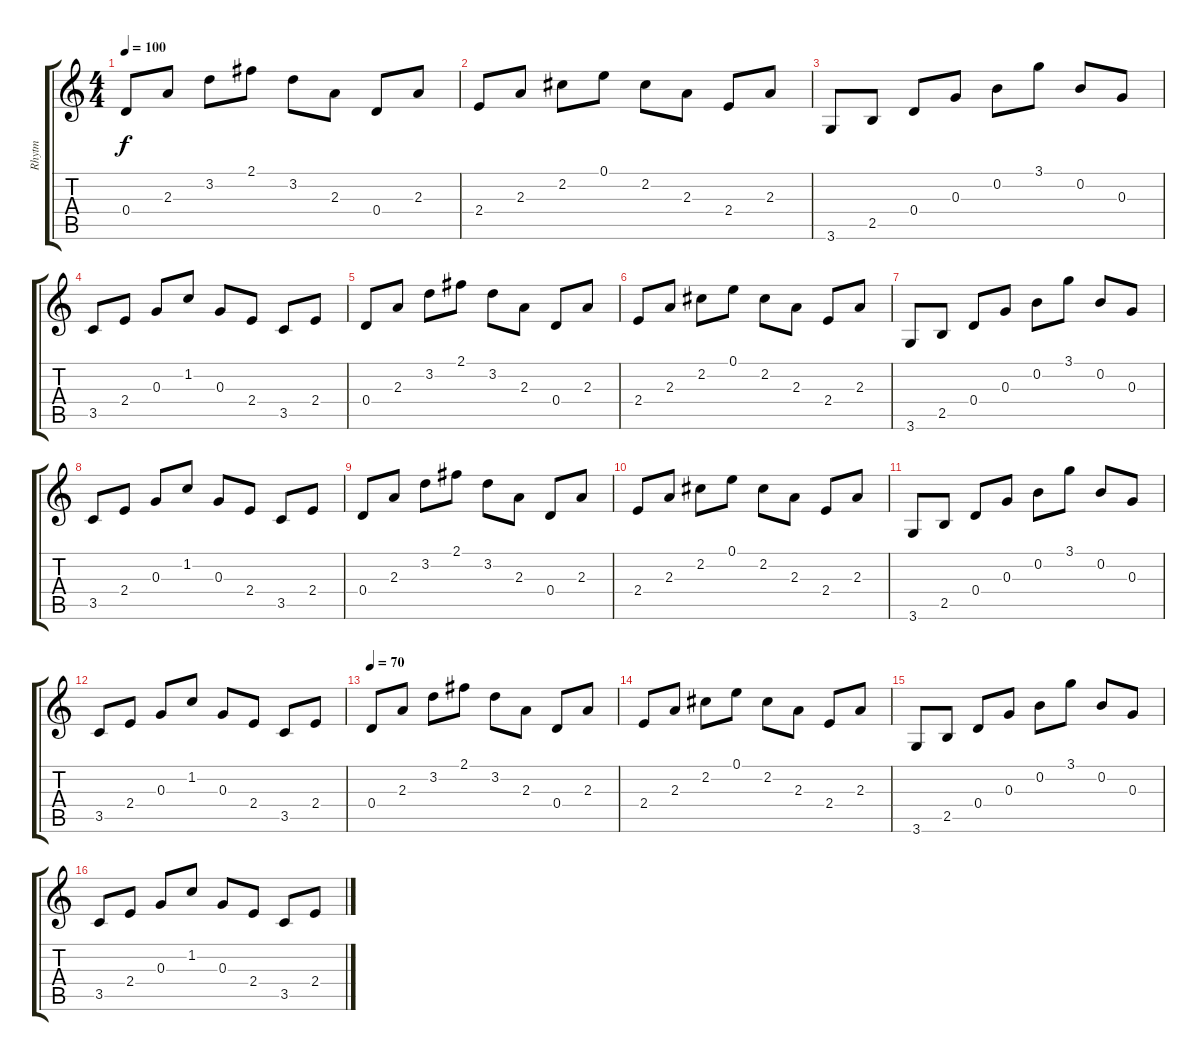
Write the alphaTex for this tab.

\track ("Rhytm" "Rhytm") {instrument acousticguitarnylon}
\staff {score tabs}
\tuning (E4 B3 G3 D3 A2 E2) {hide}
\ts (4 4)
\tempo 100
\clef g2
\ks c
0.4.8{dy f} 2.3.8 3.2.8 2.1.8 3.2.8 2.3.8 0.4.8 2.3.8 |
2.4.8 2.3.8 2.2.8 0.1.8 2.2.8 2.3.8 2.4.8 2.3.8 |
3.6.8 2.5.8 0.4.8 0.3.8 0.2.8 3.1.8 0.2.8 0.3.8 |
3.5.8 2.4.8 0.3.8 1.2.8 0.3.8 2.4.8 3.5.8 2.4.8 |
0.4.8 2.3.8 3.2.8 2.1.8 3.2.8 2.3.8 0.4.8 2.3.8 |
2.4.8 2.3.8 2.2.8 0.1.8 2.2.8 2.3.8 2.4.8 2.3.8 |
3.6.8 2.5.8 0.4.8 0.3.8 0.2.8 3.1.8 0.2.8 0.3.8 |
3.5.8 2.4.8 0.3.8 1.2.8 0.3.8 2.4.8 3.5.8 2.4.8 |
0.4.8 2.3.8 3.2.8 2.1.8 3.2.8 2.3.8 0.4.8 2.3.8 |
2.4.8 2.3.8 2.2.8 0.1.8 2.2.8 2.3.8 2.4.8 2.3.8 |
3.6.8 2.5.8 0.4.8 0.3.8 0.2.8 3.1.8 0.2.8 0.3.8 |
3.5.8 2.4.8 0.3.8 1.2.8 0.3.8 2.4.8 3.5.8 2.4.8 |
\tempo 70
0.4.8 2.3.8 3.2.8 2.1.8 3.2.8 2.3.8 0.4.8 2.3.8 |
2.4.8 2.3.8 2.2.8 0.1.8 2.2.8 2.3.8 2.4.8 2.3.8 |
3.6.8{volume 0} 2.5.8 0.4.8 0.3.8 0.2.8 3.1.8 0.2.8 0.3.8 |
3.5.8 2.4.8 0.3.8 1.2.8 0.3.8 2.4.8 3.5.8 2.4.8
